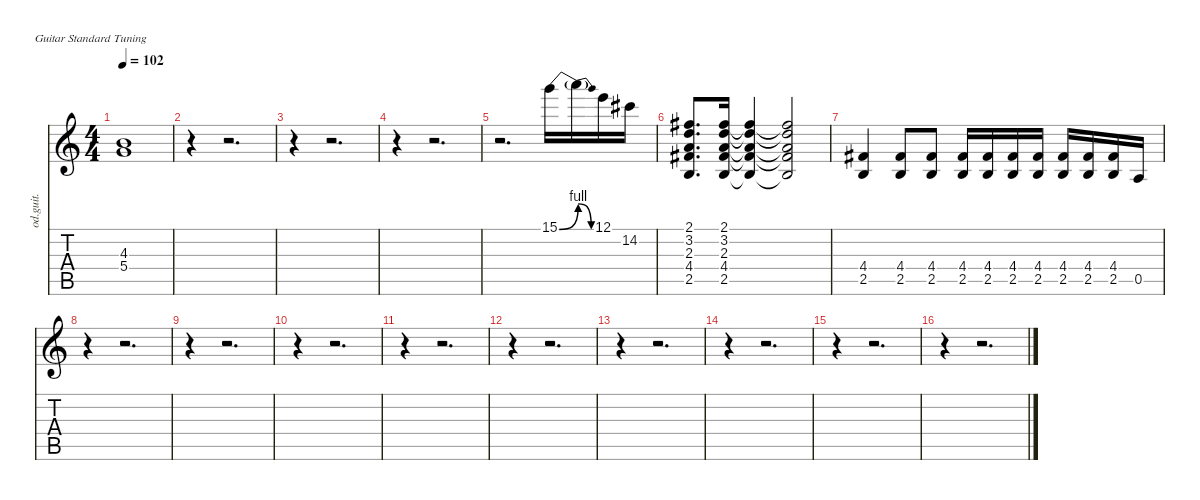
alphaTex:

\defaultSystemsLayout 4
\hideDynamics
\bracketExtendMode nobrackets
\otherSystemsTrackNameOrientation horizontal
\track ("David Gilmour" "od.guit.") {instrument overdrivenguitar}
\staff {score tabs}
\tuning (E4 B3 G3 D3 A2 E2)
\ts (4 4)
\tempo 102
\clef g2
\ks c
(4.3 5.4).1{dy f beam Up} |
r.4{beam Down} r.2{d beam Down} |
r.4{beam Down} r.2{d beam Down} |
r.4{beam Down} r.2{d beam Down} |
r.2{d beam Down} 15.1{be (bend 0 0 60 4)}.16{beam Down} 15.1{be (release 0 4 60 0) t}.16{beam Down} 12.1.16{beam Down} 14.2{acc #}.16{beam Down} |
(2.1{acc #} 3.2 2.3 4.4{acc #} 2.5).8{d beam Up} (2.1{acc #} 3.2 2.3 4.4{acc #} 2.5).16{beam Up} (2.1{t acc #} 3.2{t} 2.3{t} 4.4{t acc #} 2.5{t}).4{beam Up} (2.1{t acc #} 3.2{t} 2.3{t} 4.4{t acc #} 2.5{t}).2{beam Up} |
(4.4{acc #} 2.5).4{beam Up} (4.4{acc #} 2.5).8{beam Up} (4.4{acc #} 2.5).8{beam Up} (4.4{acc #} 2.5).16{beam Up} (4.4{acc #} 2.5).16{beam Up} (4.4{acc #} 2.5).16{beam Up} (4.4{acc #} 2.5).16{beam Up} (4.4{acc #} 2.5).16{beam Up} (4.4{acc #} 2.5).16{beam Up} (4.4{acc #} 2.5).16{beam Up} 0.5.16{beam Up} |
r.4{beam Down} r.2{d beam Down} |
r.4{beam Down} r.2{d beam Down} |
r.4{beam Down} r.2{d beam Down} |
r.4{beam Down} r.2{d beam Down} |
r.4{beam Down} r.2{d beam Down} |
r.4{beam Down} r.2{d beam Down} |
r.4{beam Down} r.2{d beam Down} |
r.4{beam Down} r.2{d beam Down} |
r.4{beam Down} r.2{d beam Down}
